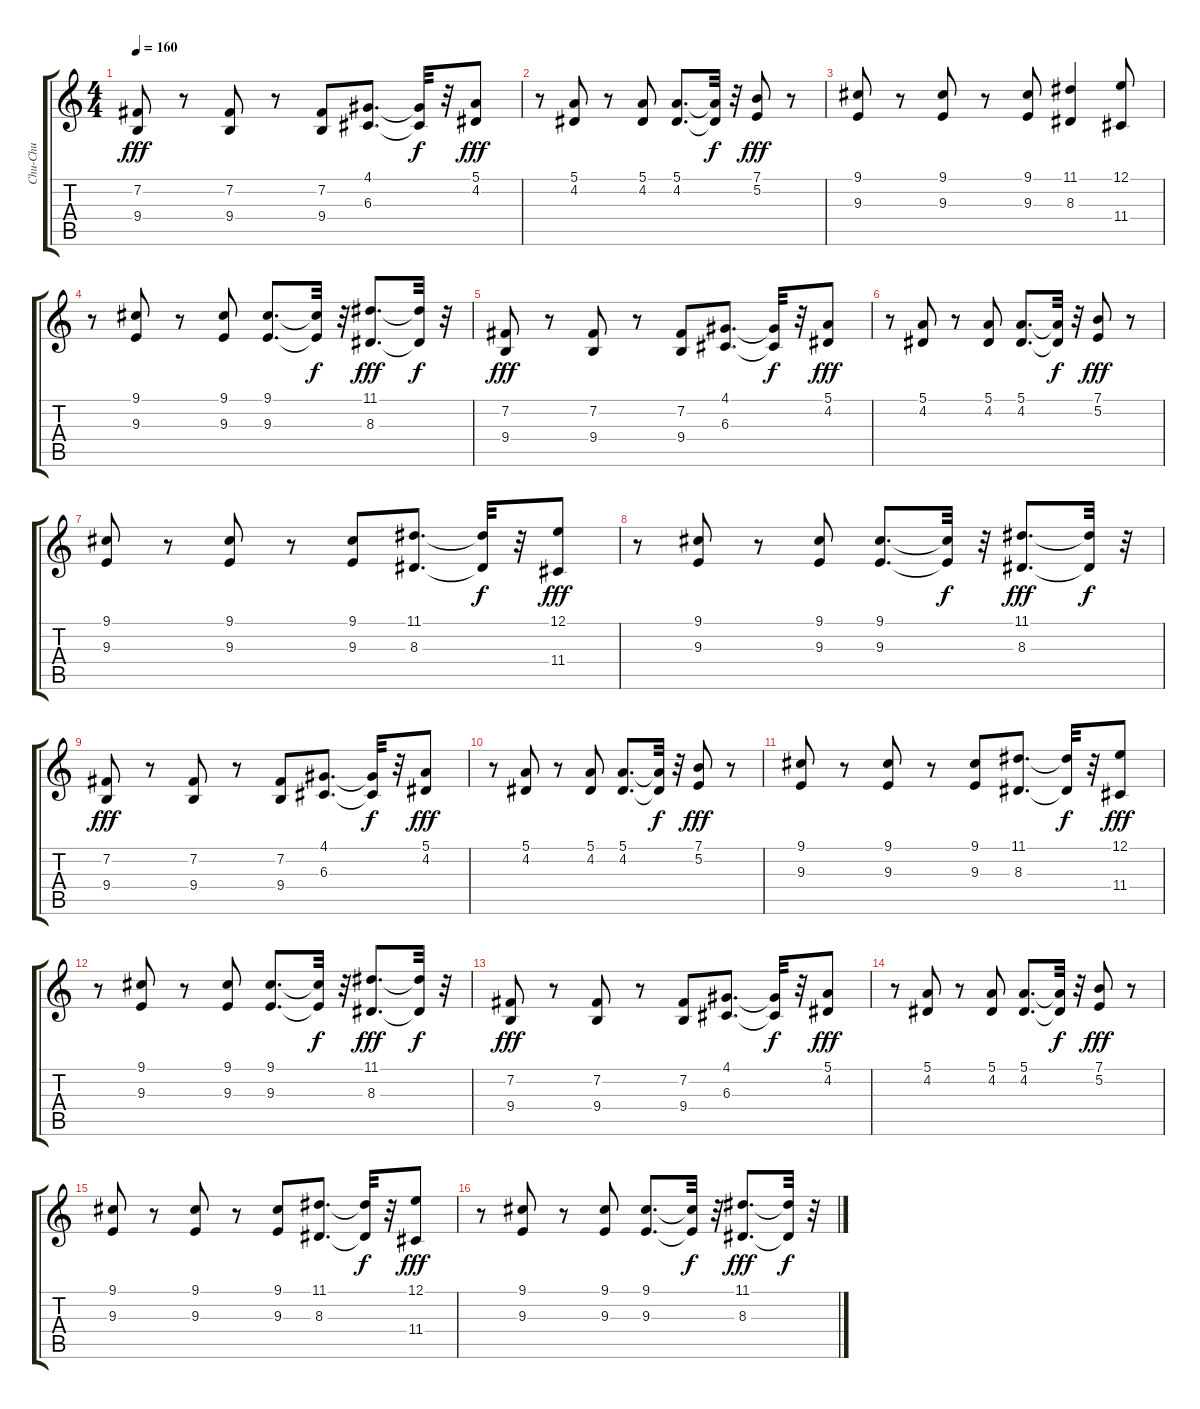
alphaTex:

\track ("Chu-Chu" "Chu-Chu") {instrument voiceoohs}
\staff {score tabs}
\tuning (E4 B3 G3 D3 A2 E2) {hide}
\ts (4 4)
\tempo 160
\clef g2
\ks c
(7.2 9.4).8{dy fff} r.8 (7.2 9.4).8 r.8 (7.2 9.4).8 (4.1 6.3).8{d} (4.1{t} 6.3{t}).32{dy f} r.32 (5.1 4.2).8{dy fff} |
r.8 (5.1 4.2).8 r.8 (5.1 4.2).8 (5.1 4.2).8{d} (5.1{t} 4.2{t}).32{dy f} r.32 (7.1 5.2).8{dy fff} r.8 |
(9.1 9.3).8 r.8 (9.1 9.3).8 r.8 (9.1 9.3).8 (11.1 8.3).4 (12.1 11.4).8 |
r.8 (9.1 9.3).8 r.8 (9.1 9.3).8 (9.1 9.3).8{d} (9.1{t} 9.3{t}).32{dy f} r.32 (11.1 8.3).8{d dy fff} (11.1{t} 8.3{t}).32{dy f} r.32 |
(7.2 9.4).8{dy fff} r.8 (7.2 9.4).8 r.8 (7.2 9.4).8 (4.1 6.3).8{d} (4.1{t} 6.3{t}).32{dy f} r.32 (5.1 4.2).8{dy fff} |
r.8 (5.1 4.2).8 r.8 (5.1 4.2).8 (5.1 4.2).8{d} (5.1{t} 4.2{t}).32{dy f} r.32 (7.1 5.2).8{dy fff} r.8 |
(9.1 9.3).8 r.8 (9.1 9.3).8 r.8 (9.1 9.3).8 (11.1 8.3).8{d} (11.1{t} 8.3{t}).32{dy f} r.32 (12.1 11.4).8{dy fff} |
r.8 (9.1 9.3).8 r.8 (9.1 9.3).8 (9.1 9.3).8{d} (9.1{t} 9.3{t}).32{dy f} r.32 (11.1 8.3).8{d dy fff} (11.1{t} 8.3{t}).32{dy f} r.32 |
(7.2 9.4).8{dy fff} r.8 (7.2 9.4).8 r.8 (7.2 9.4).8 (4.1 6.3).8{d} (4.1{t} 6.3{t}).32{dy f} r.32 (5.1 4.2).8{dy fff} |
r.8 (5.1 4.2).8 r.8 (5.1 4.2).8 (5.1 4.2).8{d} (5.1{t} 4.2{t}).32{dy f} r.32 (7.1 5.2).8{dy fff} r.8 |
(9.1 9.3).8 r.8 (9.1 9.3).8 r.8 (9.1 9.3).8 (11.1 8.3).8{d} (11.1{t} 8.3{t}).32{dy f} r.32 (12.1 11.4).8{dy fff} |
r.8 (9.1 9.3).8 r.8 (9.1 9.3).8 (9.1 9.3).8{d} (9.1{t} 9.3{t}).32{dy f} r.32 (11.1 8.3).8{d dy fff} (11.1{t} 8.3{t}).32{dy f} r.32 |
(7.2 9.4).8{dy fff} r.8 (7.2 9.4).8 r.8 (7.2 9.4).8 (4.1 6.3).8{d} (4.1{t} 6.3{t}).32{dy f} r.32 (5.1 4.2).8{dy fff} |
r.8 (5.1 4.2).8 r.8 (5.1 4.2).8 (5.1 4.2).8{d} (5.1{t} 4.2{t}).32{dy f} r.32 (7.1 5.2).8{dy fff} r.8 |
(9.1 9.3).8 r.8 (9.1 9.3).8 r.8 (9.1 9.3).8 (11.1 8.3).8{d} (11.1{t} 8.3{t}).32{dy f} r.32 (12.1 11.4).8{dy fff} |
r.8 (9.1 9.3).8 r.8 (9.1 9.3).8 (9.1 9.3).8{d} (9.1{t} 9.3{t}).32{dy f} r.32 (11.1 8.3).8{d dy fff} (11.1{t} 8.3{t}).32{dy f} r.32
